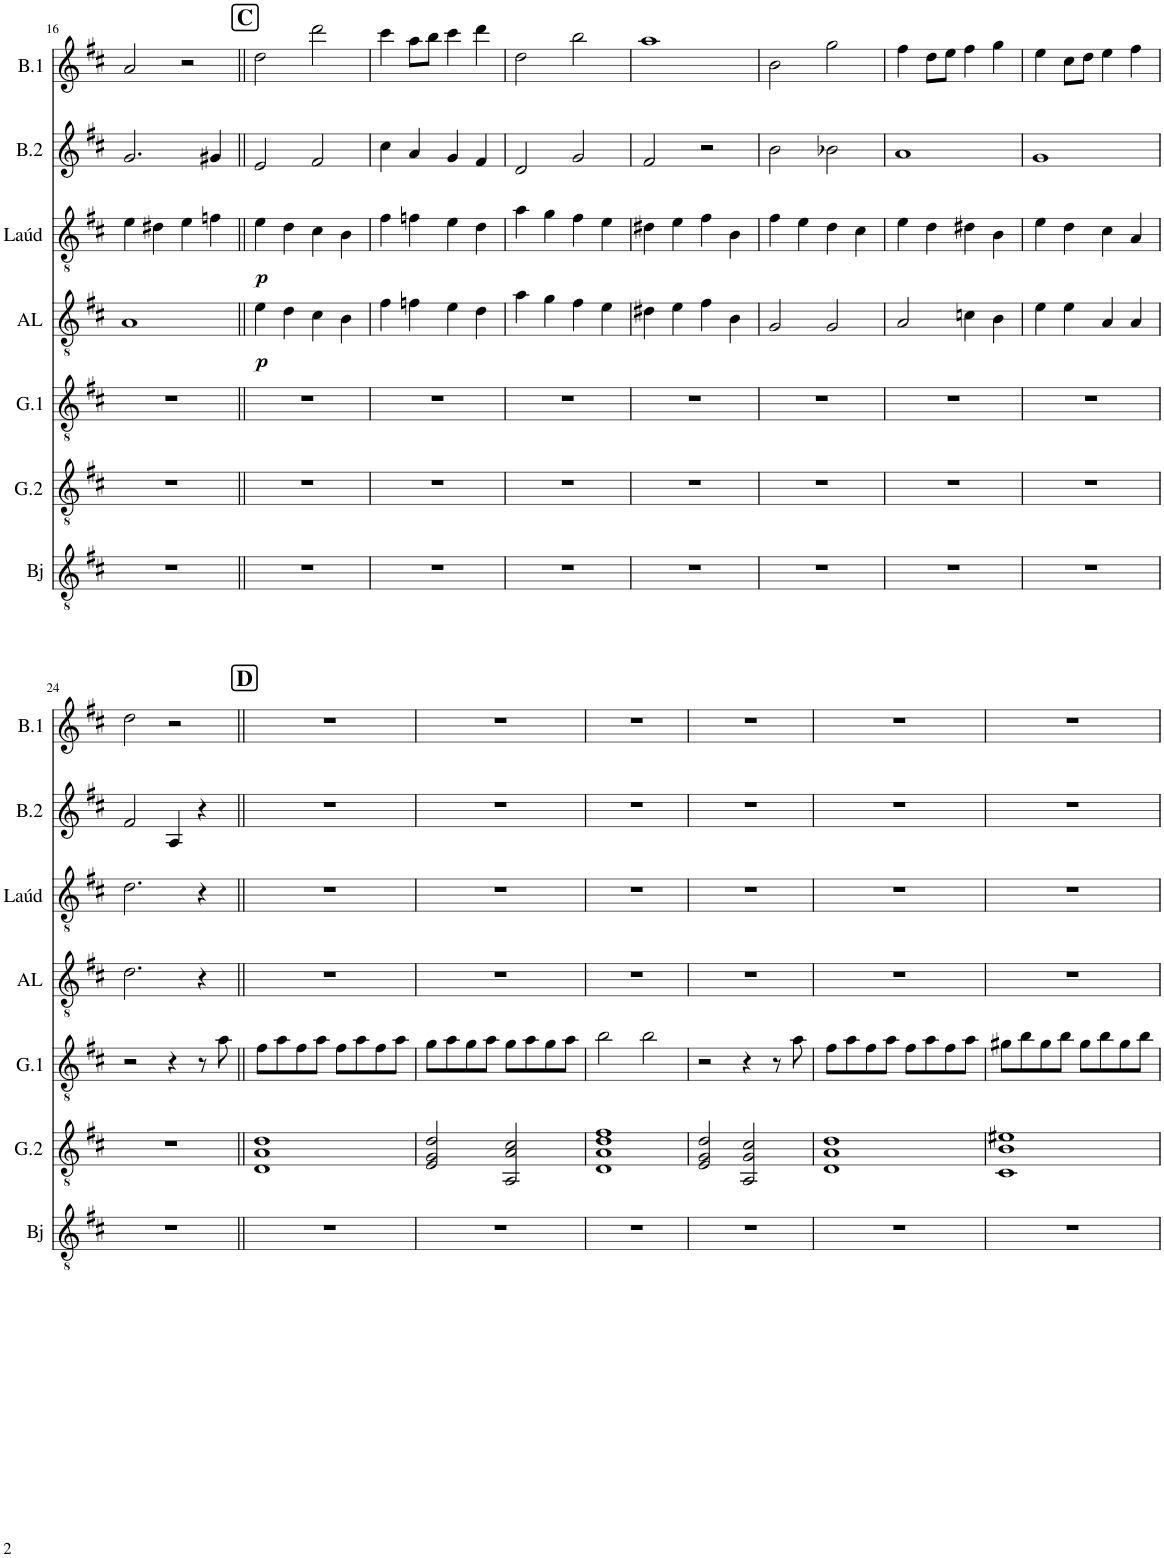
**kern	**kern	**kern	**kern	**dynam	**kern	**dynam	**kern	**kern
*part7	*part6	*part5	*part4	*part4	*part3	*part3	*part2	*part1
*staff7	*staff6	*staff5	*staff4	*staff4	*staff3	*staff3	*staff2	*staff1
*I"Bajo	*I"Guitarra 2	*I"Guitarra 1	*I"Archilaúd	*	*I"Laúd	*	*I"Bandurria 2	*I"Bandurria 1
*I'Bj	*I'G.2	*I'G.1	*I'AL	*	*I'Laúd	*	*I'B.2	*I'B.1
!!LO:PB:g=z
*clefGv2	*clefGv2	*clefGv2	*clefGv2	*	*clefGv2	*	*clefG2	*clefG2
*Trd7c12	*	*	*	*	*	*	*	*
*k[f#c#]	*k[f#c#]	*k[f#c#]	*k[f#c#]	*	*k[f#c#]	*	*k[f#c#]	*k[f#c#]
*M4/4	*M4/4	*M4/4	*M4/4	*	*M4/4	*	*M4/4	*M4/4
=16	=16	=16	=16	=16	=16	=16	=16	=16
1r	1r	1r	1A	.	4e\	.	2.g/	2a/
.	.	.	.	.	4d#X\	.	.	.
.	.	.	.	.	4e\	.	.	2r
.	.	.	.	.	4fn\	.	4g#X/	.
!!LO:REH:place=s1:a:B:cj:fs=14:t=C
=17||	=17||	=17||	=17||	=17||	=17||	=17||	=17||	=17||
!	!	!	!	!LO:DY:b	!	!LO:DY:b	!	!
1r	1r	1r	4e\	p	4e\	p	2e/	2dd\
.	.	.	4d\	.	4d\	.	.	.
.	.	.	4c#\	.	4c#\	.	2f#/	2ddd\
.	.	.	4B\	.	4B\	.	.	.
=18	=18	=18	=18	=18	=18	=18	=18	=18
1r	1r	1r	4f#\	.	4f#\	.	4cc#\	4ccc#\
.	.	.	4fn\	.	4fn\	.	4a/	8aa\L
.	.	.	.	.	.	.	.	8bb\J
.	.	.	4e\	.	4e\	.	4g/	4ccc#\
.	.	.	4d\	.	4d\	.	4f#/	4ddd\
=19	=19	=19	=19	=19	=19	=19	=19	=19
1r	1r	1r	4a\	.	4a\	.	2d/	2dd\
.	.	.	4g\	.	4g\	.	.	.
.	.	.	4f#\	.	4f#\	.	2g/	2bb\
.	.	.	4e\	.	4e\	.	.	.
=20	=20	=20	=20	=20	=20	=20	=20	=20
1r	1r	1r	4d#X\	.	4d#X\	.	2f#/	1aa
.	.	.	4e\	.	4e\	.	.	.
.	.	.	4f#\	.	4f#\	.	2r	.
.	.	.	4B\	.	4B\	.	.	.
=21	=21	=21	=21	=21	=21	=21	=21	=21
1r	1r	1r	2G/	.	4f#\	.	2b\	2b\
.	.	.	.	.	4e\	.	.	.
.	.	.	2G/	.	4d\	.	2b-X\	2gg\
.	.	.	.	.	4c#\	.	.	.
=22	=22	=22	=22	=22	=22	=22	=22	=22
1r	1r	1r	2A/	.	4e\	.	1a	4ff#\
.	.	.	.	.	4d\	.	.	8dd\L
.	.	.	.	.	.	.	.	8ee\J
.	.	.	4cn\	.	4d#X\	.	.	4ff#\
.	.	.	4B\	.	4B\	.	.	4gg\
=23	=23	=23	=23	=23	=23	=23	=23	=23
1r	1r	1r	4e\	.	4e\	.	1g	4ee\
.	.	.	4e\	.	4d\	.	.	8cc#\L
.	.	.	.	.	.	.	.	8dd\J
.	.	.	4A/	.	4c#\	.	.	4ee\
.	.	.	4A/	.	4A/	.	.	4ff#\
!!LO:LB:g=z
=24	=24	=24	=24	=24	=24	=24	=24	=24
1r	1r	2r	2.d\	.	2.d\	.	2f#/	2dd\
.	.	4r	.	.	.	.	4A/	2r
.	.	8r	4r	.	4r	.	4r	.
.	.	8a\	.	.	.	.	.	.
!!LO:REH:place=s1:a:B:cj:fs=14:t=D
=25||	=25||	=25||	=25||	=25||	=25||	=25||	=25||	=25||
1r	1D 1A 1d	8f#\L	1r	.	1r	.	1r	1r
.	.	8a\	.	.	.	.	.	.
.	.	8f#\	.	.	.	.	.	.
.	.	8a\J	.	.	.	.	.	.
.	.	8f#\L	.	.	.	.	.	.
.	.	8a\	.	.	.	.	.	.
.	.	8f#\	.	.	.	.	.	.
.	.	8a\J	.	.	.	.	.	.
=26	=26	=26	=26	=26	=26	=26	=26	=26
1r	2E/ 2G/ 2d/	8g\L	1r	.	1r	.	1r	1r
.	.	8a\	.	.	.	.	.	.
.	.	8g\	.	.	.	.	.	.
.	.	8a\J	.	.	.	.	.	.
.	2AA/ 2A/ 2c#/	8g\L	.	.	.	.	.	.
.	.	8a\	.	.	.	.	.	.
.	.	8g\	.	.	.	.	.	.
.	.	8a\J	.	.	.	.	.	.
=27	=27	=27	=27	=27	=27	=27	=27	=27
1r	1D 1A 1d 1f#	2b\	1r	.	1r	.	1r	1r
.	.	2b\	.	.	.	.	.	.
=28	=28	=28	=28	=28	=28	=28	=28	=28
1r	2E/ 2G/ 2d/	2r	1r	.	1r	.	1r	1r
.	2AA/ 2G/ 2c#/	4r	.	.	.	.	.	.
.	.	8r	.	.	.	.	.	.
.	.	8a\	.	.	.	.	.	.
=29	=29	=29	=29	=29	=29	=29	=29	=29
1r	1D 1A 1d	8f#\L	1r	.	1r	.	1r	1r
.	.	8a\	.	.	.	.	.	.
.	.	8f#\	.	.	.	.	.	.
.	.	8a\J	.	.	.	.	.	.
.	.	8f#\L	.	.	.	.	.	.
.	.	8a\	.	.	.	.	.	.
.	.	8f#\	.	.	.	.	.	.
.	.	8a\J	.	.	.	.	.	.
=30	=30	=30	=30	=30	=30	=30	=30	=30
1r	1C# 1B 1e#X	8g#X\L	1r	.	1r	.	1r	1r
.	.	8b\	.	.	.	.	.	.
.	.	8g#\	.	.	.	.	.	.
.	.	8b\J	.	.	.	.	.	.
.	.	8g#\L	.	.	.	.	.	.
.	.	8b\	.	.	.	.	.	.
.	.	8g#\	.	.	.	.	.	.
.	.	8b\J	.	.	.	.	.	.
=	=	=	=	=	=	=	=	=
*-	*-	*-	*-	*-	*-	*-	*-	*-
